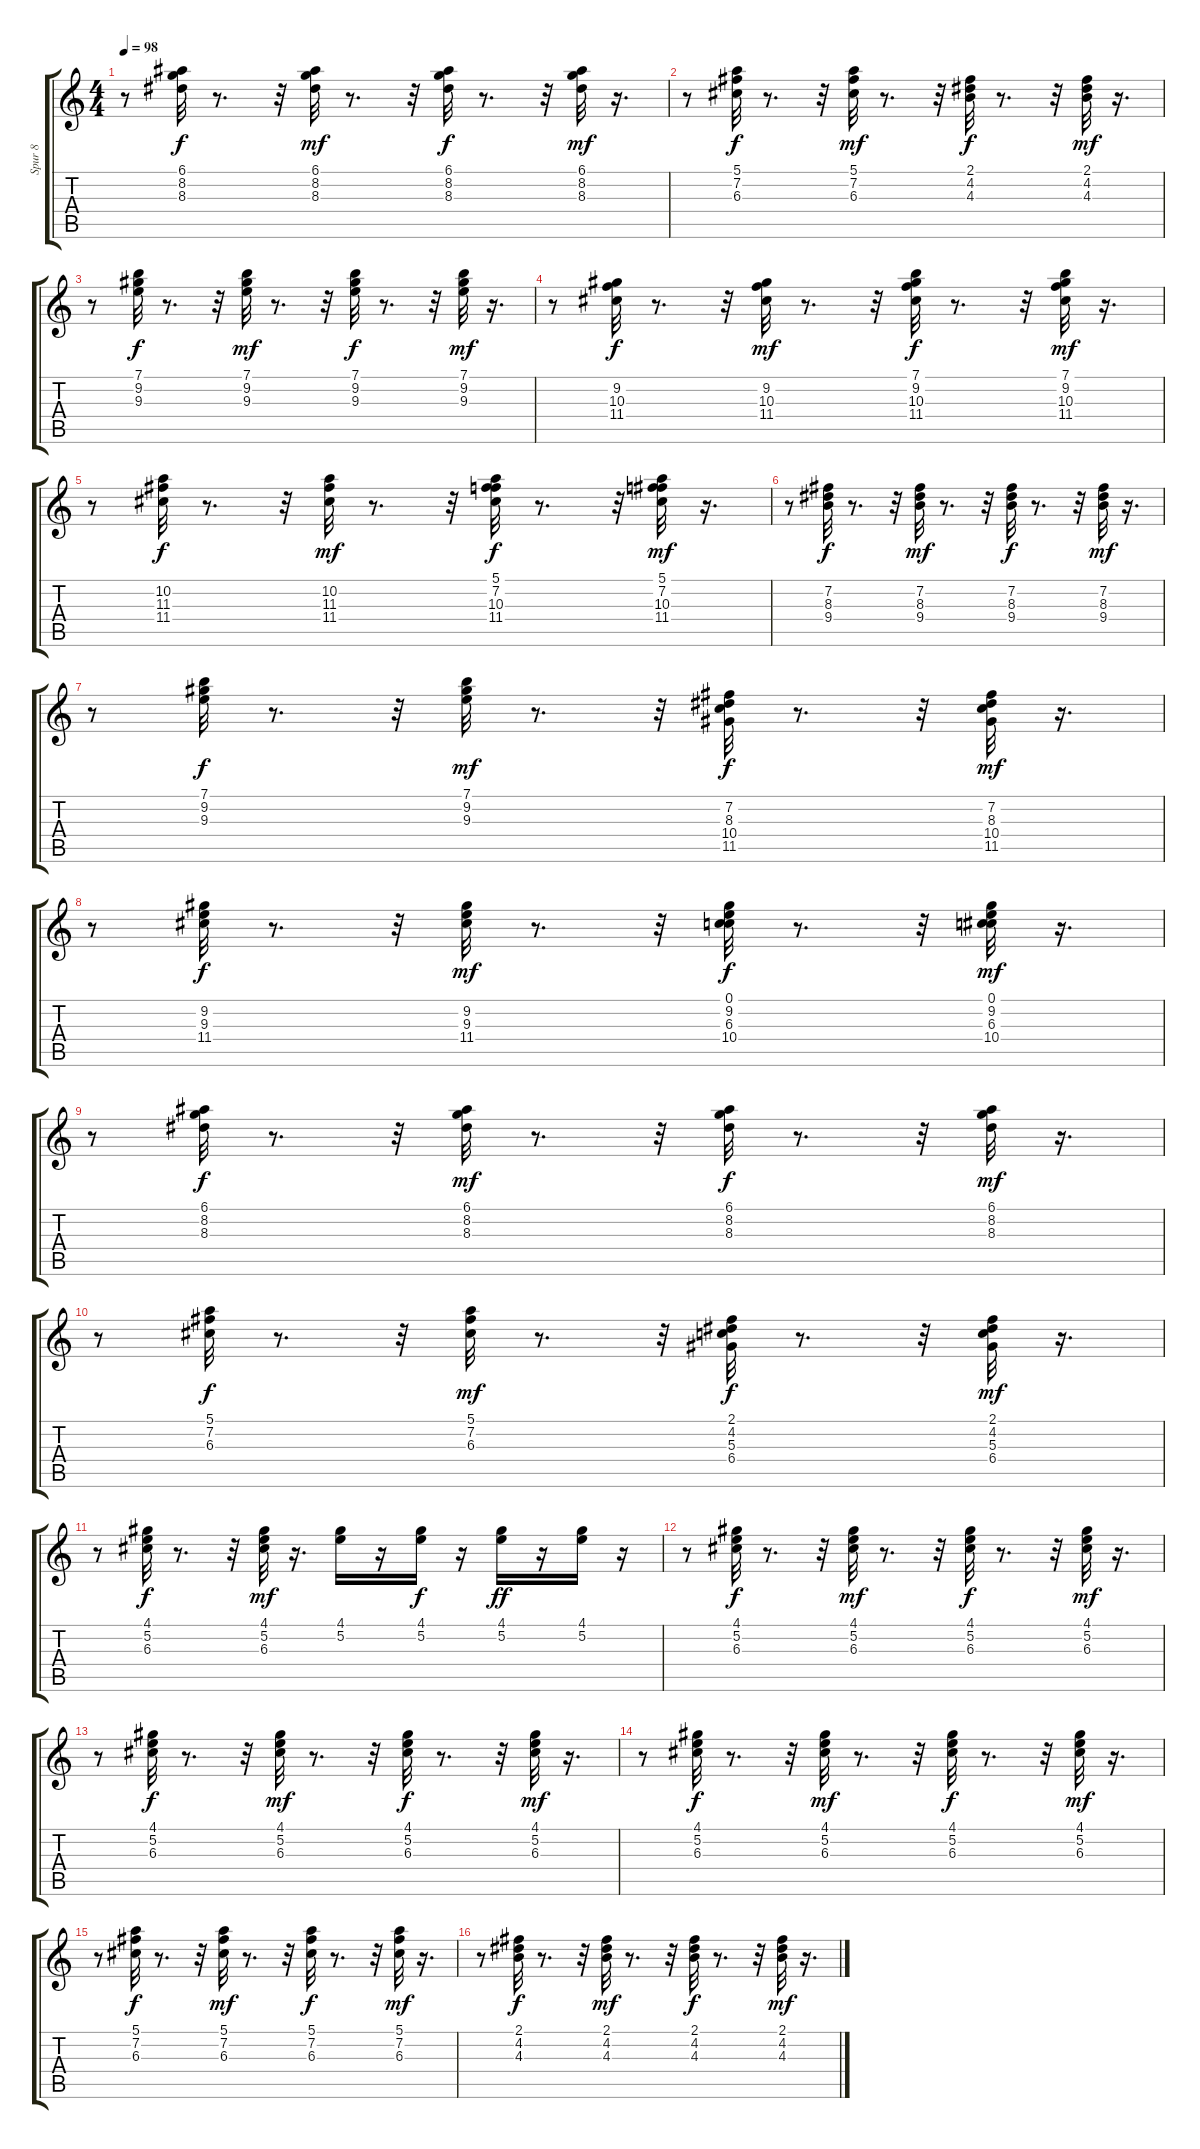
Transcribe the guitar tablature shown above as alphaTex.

\track ("Spur 8" "Spur 8") {instrument electricguitarclean}
\staff {score tabs}
\tuning (E4 B3 G3 D3 A2 E2) {hide}
\ts (4 4)
\tempo 98
\clef g2
\ks c
r.8{dy mf} (6.1 8.2 8.3).32{dy f} r.8{d} r.32 (6.1 8.2 8.3).32{dy mf} r.8{d} r.32 (6.1 8.2 8.3).32{dy f} r.8{d} r.32 (6.1 8.2 8.3).32{dy mf} r.16{d} |
r.8 (5.1 7.2 6.3).32{dy f} r.8{d} r.32 (5.1 7.2 6.3).32{dy mf} r.8{d} r.32 (2.1 4.2 4.3).32{dy f} r.8{d} r.32 (2.1 4.2 4.3).32{dy mf} r.16{d} |
r.8 (7.1 9.2 9.3).32{dy f} r.8{d} r.32 (7.1 9.2 9.3).32{dy mf} r.8{d} r.32 (7.1 9.2 9.3).32{dy f} r.8{d} r.32 (7.1 9.2 9.3).32{dy mf} r.16{d} |
r.8 (9.2 10.3 11.4).32{dy f} r.8{d} r.32 (9.2 10.3 11.4).32{dy mf} r.8{d} r.32 (7.1 9.2 10.3 11.4).32{dy f} r.8{d} r.32 (7.1 9.2 10.3 11.4).32{dy mf} r.16{d} |
r.8 (10.2 11.3 11.4).32{dy f} r.8{d} r.32 (10.2 11.3 11.4).32{dy mf} r.8{d} r.32 (5.1 7.2 10.3 11.4).32{dy f} r.8{d} r.32 (5.1 7.2 10.3 11.4).32{dy mf} r.16{d} |
r.8 (7.2 8.3 9.4).32{dy f} r.8{d} r.32 (7.2 8.3 9.4).32{dy mf} r.8{d} r.32 (7.2 8.3 9.4).32{dy f} r.8{d} r.32 (7.2 8.3 9.4).32{dy mf} r.16{d} |
r.8 (7.1 9.2 9.3).32{dy f} r.8{d} r.32 (7.1 9.2 9.3).32{dy mf} r.8{d} r.32 (7.2 8.3 10.4 11.5).32{dy f} r.8{d} r.32 (7.2 8.3 10.4 11.5).32{dy mf} r.16{d} |
r.8 (9.2 9.3 11.4).32{dy f} r.8{d} r.32 (9.2 9.3 11.4).32{dy mf} r.8{d} r.32 (0.1 9.2 6.3 10.4).32{dy f} r.8{d} r.32 (0.1 9.2 6.3 10.4).32{dy mf} r.16{d} |
r.8 (6.1 8.2 8.3).32{dy f} r.8{d} r.32 (6.1 8.2 8.3).32{dy mf} r.8{d} r.32 (6.1 8.2 8.3).32{dy f} r.8{d} r.32 (6.1 8.2 8.3).32{dy mf} r.16{d} |
r.8 (5.1 7.2 6.3).32{dy f} r.8{d} r.32 (5.1 7.2 6.3).32{dy mf} r.8{d} r.32 (2.1 4.2 5.3 6.4).32{dy f} r.8{d} r.32 (2.1 4.2 5.3 6.4).32{dy mf} r.16{d} |
r.8 (4.1 5.2 6.3).32{dy f} r.8{d} r.32 (4.1 5.2 6.3).32{dy mf} r.16{d} (4.1 5.2).16{instrument electricpiano1} r.16 (4.1 5.2).16{dy f} r.16 (4.1 5.2).16{dy ff} r.16 (4.1 5.2).16 r.16 |
r.8 (4.1 5.2 6.3).32{dy f instrument electricguitarclean} r.8{d} r.32 (4.1 5.2 6.3).32{dy mf} r.8{d} r.32 (4.1 5.2 6.3).32{dy f} r.8{d} r.32 (4.1 5.2 6.3).32{dy mf} r.16{d} |
r.8 (4.1 5.2 6.3).32{dy f} r.8{d} r.32 (4.1 5.2 6.3).32{dy mf} r.8{d} r.32 (4.1 5.2 6.3).32{dy f} r.8{d} r.32 (4.1 5.2 6.3).32{dy mf} r.16{d} |
r.8 (4.1 5.2 6.3).32{dy f} r.8{d} r.32 (4.1 5.2 6.3).32{dy mf} r.8{d} r.32 (4.1 5.2 6.3).32{dy f} r.8{d} r.32 (4.1 5.2 6.3).32{dy mf} r.16{d} |
r.8 (5.1 7.2 6.3).32{dy f} r.8{d} r.32 (5.1 7.2 6.3).32{dy mf} r.8{d} r.32 (5.1 7.2 6.3).32{dy f} r.8{d} r.32 (5.1 7.2 6.3).32{dy mf} r.16{d} |
r.8 (2.1 4.2 4.3).32{dy f} r.8{d} r.32 (2.1 4.2 4.3).32{dy mf} r.8{d} r.32 (2.1 4.2 4.3).32{dy f} r.8{d} r.32 (2.1 4.2 4.3).32{dy mf} r.16{d}
